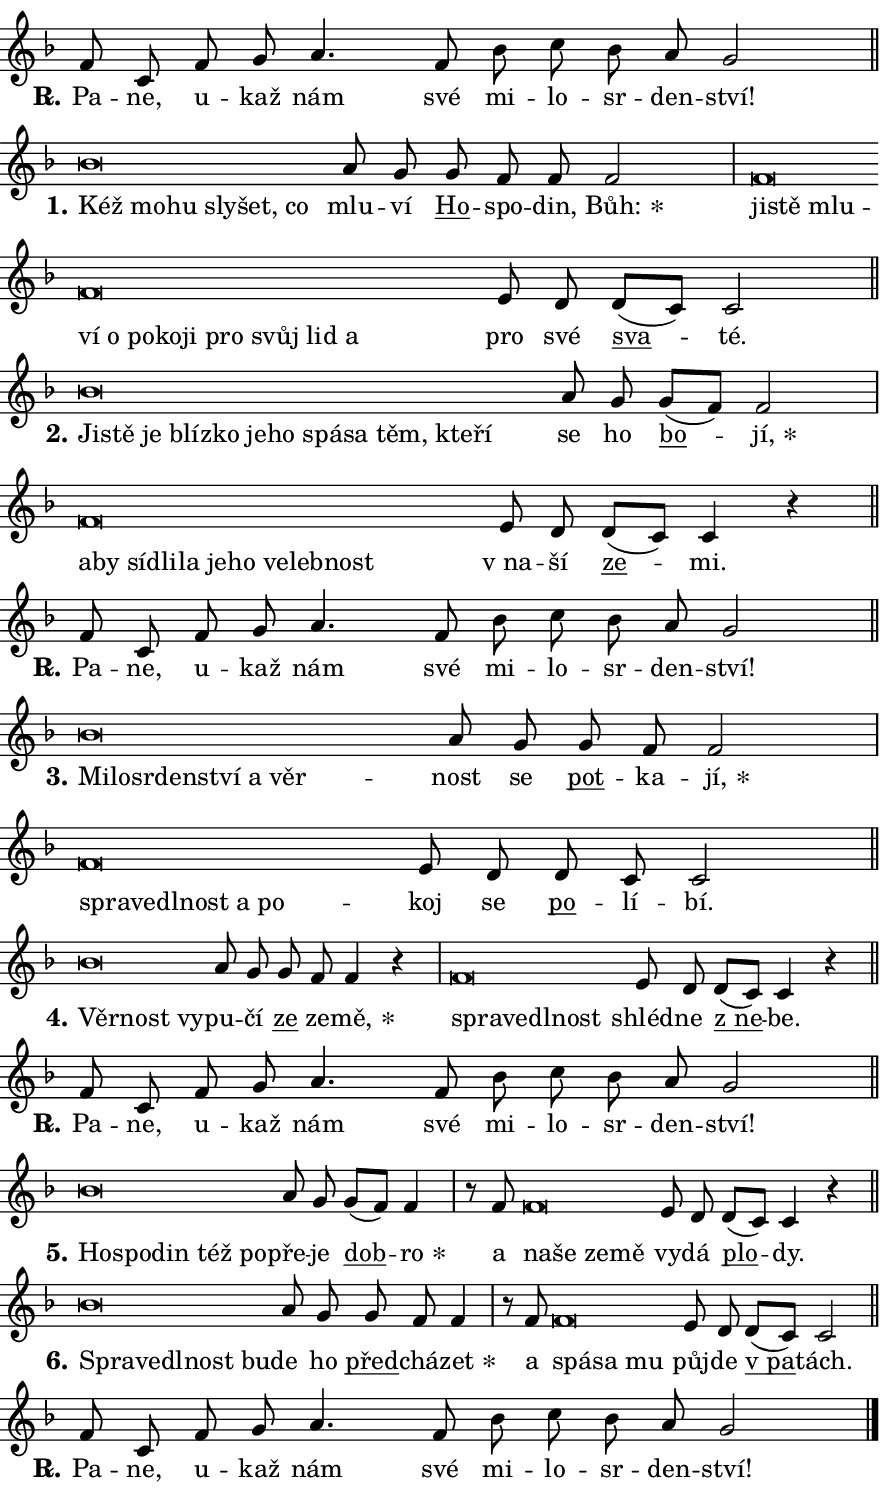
\version "2.24.0"
\header { tagline = "" }
\paper {
  indent = 0\cm
  top-margin = 0\cm
  right-margin = 0.13\cm % to fit lyric hyphens
  bottom-margin = 0\cm
  left-margin = 0\cm
  paper-width = 15\cm
  page-breaking = #ly:one-page-breaking
  system-system-spacing.basic-distance = #11
  score-system-spacing.basic-distance = #11
  ragged-last = ##f
}


%% Author: Thomas Morley
%% https://lists.gnu.org/archive/html/lilypond-user/2020-05/msg00002.html
#(define (line-position grob)
"Returns position of @var[grob} in current system:
   @code{'start}, if at first time-step
   @code{'end}, if at last time-step
   @code{'middle} otherwise
"
  (let* ((col (ly:item-get-column grob))
         (ln (ly:grob-object col 'left-neighbor))
         (rn (ly:grob-object col 'right-neighbor))
         (col-to-check-left (if (ly:grob? ln) ln col))
         (col-to-check-right (if (ly:grob? rn) rn col))
         (break-dir-left
           (and
             (ly:grob-property col-to-check-left 'non-musical #f)
             (ly:item-break-dir col-to-check-left)))
         (break-dir-right
           (and
             (ly:grob-property col-to-check-right 'non-musical #f)
             (ly:item-break-dir col-to-check-right))))
        (cond ((eqv? 1 break-dir-left) 'start)
              ((eqv? -1 break-dir-right) 'end)
              (else 'middle))))

#(define (tranparent-at-line-position vctor)
  (lambda (grob)
  "Relying on @code{line-position} select the relevant enry from @var{vctor}.
Used to determine transparency,"
    (case (line-position grob)
      ((end) (not (vector-ref vctor 0)))
      ((middle) (not (vector-ref vctor 1)))
      ((start) (not (vector-ref vctor 2))))))

noteHeadBreakVisibility =
#(define-music-function (break-visibility)(vector?)
"Makes @code{NoteHead}s transparent relying on @var{break-visibility}"
#{
  \override NoteHead.transparent =
    #(tranparent-at-line-position break-visibility)
#})

#(define delete-ledgers-for-transparent-note-heads
  (lambda (grob)
    "Reads whether a @code{NoteHead} is transparent.
If so this @code{NoteHead} is removed from @code{'note-heads} from
@var{grob}, which is supposed to be @code{LedgerLineSpanner}.
As a result ledgers are not printed for this @code{NoteHead}"
    (let* ((nhds-array (ly:grob-object grob 'note-heads))
           (nhds-list
             (if (ly:grob-array? nhds-array)
                 (ly:grob-array->list nhds-array)
                 '()))
           ;; Relies on the transparent-property being done before
           ;; Staff.LedgerLineSpanner.after-line-breaking is executed.
           ;; This is fragile ...
           (to-keep
             (remove
               (lambda (nhd)
                 (ly:grob-property nhd 'transparent #f))
               nhds-list)))
      ;; TODO find a better method to iterate over grob-arrays, similiar
      ;; to filter/remove etc for lists
      ;; For now rebuilt from scratch
      (set! (ly:grob-object grob 'note-heads)  '())
      (for-each
        (lambda (nhd)
          (ly:pointer-group-interface::add-grob grob 'note-heads nhd))
        to-keep))))

squashNotes = {
  \override NoteHead.X-extent = #'(-0.2 . 0.2)
  \override NoteHead.Y-extent = #'(-0.75 . 0)
  \override NoteHead.stencil =
    #(lambda (grob)
       (let ((pos (ly:grob-property grob 'staff-position)))
         (begin
           (if (< pos -7) (display "ERROR: Lower brevis then expected\n") (display ""))
           (if (<= pos -6) ly:text-interface::print ly:note-head::print))))
}
unSquashNotes = {
  \revert NoteHead.X-extent
  \revert NoteHead.Y-extent
  \revert NoteHead.stencil
}

hideNotes = \noteHeadBreakVisibility #begin-of-line-visible
unHideNotes = \noteHeadBreakVisibility #all-visible

% work-around for resetting accidentals
% https://lilypond.org/doc/v2.23/Documentation/notation/displaying-rhythms#unmetered-music
cadenzaMeasure = {
  \cadenzaOff
  \partial 1024 s1024
  \cadenzaOn
}

#(define-markup-command (accent layout props text) (markup?)
  "Underline accented syllable"
  (interpret-markup layout props
    #{\markup \override #'(offset . 4.3) \underline { #text }#}))

responsum = \markup \concat {
  "R" \hspace #-1.05 \path #0.1 #'((moveto 0 0.07) (lineto 0.9 0.8)) \hspace #0.05 "."
}

spaceSize = #0.6828661417322834 % exact space size for TeX Gyre Schola

\layout {
  \context {
    \Staff
    \remove "Time_signature_engraver"
    \override LedgerLineSpanner.after-line-breaking = #delete-ledgers-for-transparent-note-heads
  }
  \context {
    \Lyrics {
      \override LyricSpace.minimum-distance = \spaceSize
      \override LyricText.font-name = #"TeX Gyre Schola"
      \override LyricText.font-size = 1
      \override StanzaNumber.font-name = #"TeX Gyre Schola Bold"
      \override StanzaNumber.font-size = 1
    }
  }
  \context {
    \Score 
    \override NoteHead.text =
      #(lambda (grob) 
        (let ((pos (ly:grob-property grob 'staff-position)))
          #{\markup {
            \combine
              \halign #-0.55 \raise #(if (= pos -6) 0 0.5) \override #'(thickness . 2) \draw-line #'(3.2 . 0)
              \musicglyph "noteheads.sM1"
          }#}))
  }
}

% magnetic-lyrics.ily
%
%   written by
%     Jean Abou Samra <jean@abou-samra.fr>
%     Werner Lemberg <wl@gnu.org>
%
%   adapted by
%     Jiri Hon <jiri.hon@gmail.com>
%
% Version 2022-Apr-15

% https://www.mail-archive.com/lilypond-user@gnu.org/msg149350.html

#(define (Left_hyphen_pointer_engraver context)
   "Collect syllable-hyphen-syllable occurrences in lyrics and store
them in properties.  This engraver only looks to the left.  For
example, if the lyrics input is @code{foo -- bar}, it does the
following.

@itemize @bullet
@item
Set the @code{text} property of the @code{LyricHyphen} grob between
@q{foo} and @q{bar} to @code{foo}.

@item
Set the @code{left-hyphen} property of the @code{LyricText} grob with
text @q{foo} to the @code{LyricHyphen} grob between @q{foo} and
@q{bar}.
@end itemize

Use this auxiliary engraver in combination with the
@code{lyric-@/text::@/apply-@/magnetic-@/offset!} hook."
   (let ((hyphen #f)
         (text #f))
     (make-engraver
      (acknowledgers
       ((lyric-syllable-interface engraver grob source-engraver)
        (set! text grob)))
      (end-acknowledgers
       ((lyric-hyphen-interface engraver grob source-engraver)
        ;(when (not (grob::has-interface grob 'lyric-space-interface))
          (set! hyphen grob)));)
      ((stop-translation-timestep engraver)
       (when (and text hyphen)
         (ly:grob-set-object! text 'left-hyphen hyphen))
       (set! text #f)
       (set! hyphen #f)))))

#(define (lyric-text::apply-magnetic-offset! grob)
   "If the space between two syllables is less than the value in
property @code{LyricText@/.details@/.squash-threshold}, move the right
syllable to the left so that it gets concatenated with the left
syllable.

Use this function as a hook for
@code{LyricText@/.after-@/line-@/breaking} if the
@code{Left_@/hyphen_@/pointer_@/engraver} is active."
   (let ((hyphen (ly:grob-object grob 'left-hyphen #f)))
     (when hyphen
       (let ((left-text (ly:spanner-bound hyphen LEFT)))
         (when (grob::has-interface left-text 'lyric-syllable-interface)
           (let* ((common (ly:grob-common-refpoint grob left-text X))
                  (this-x-ext (ly:grob-extent grob common X))
                  (left-x-ext
                   (begin
                     ;; Trigger magnetism for left-text.
                     (ly:grob-property left-text 'after-line-breaking)
                     (ly:grob-extent left-text common X)))
                  ;; `delta` is the gap width between two syllables.
                  (delta (- (interval-start this-x-ext)
                            (interval-end left-x-ext)))
                  (details (ly:grob-property grob 'details))
                  (threshold (assoc-get 'squash-threshold details 0.2)))
             (when (< delta threshold)
               (let* (;; We have to manipulate the input text so that
                      ;; ligatures crossing syllable boundaries are not
                      ;; disabled.  For languages based on the Latin
                      ;; script this is essentially a beautification.
                      ;; However, for non-Western scripts it can be a
                      ;; necessity.
                      (lt (ly:grob-property left-text 'text))
                      (rt (ly:grob-property grob 'text))
                      (is-space (grob::has-interface hyphen 'lyric-space-interface))
                      (space (if is-space " " ""))
                      (extra-delta (if is-space spaceSize 0))
                      ;; Append new syllable.
                      (ltrt-space (if (and (string? lt) (string? rt))
                                (string-append lt space rt)
                                (make-concat-markup (list lt space rt))))
                      ;; Right-align `ltrt` to the right side.
                      (ltrt-space-markup (grob-interpret-markup
                               grob
                               (make-translate-markup
                                (cons (interval-length this-x-ext) 0)
                                (make-right-align-markup ltrt-space)))))
                 (begin
                   ;; Don't print `left-text`.
                   (ly:grob-set-property! left-text 'stencil #f)
                   ;; Set text and stencil (which holds all collected
                   ;; syllables so far) and shift it to the left.
                   (ly:grob-set-property! grob 'text ltrt-space)
                   (ly:grob-set-property! grob 'stencil ltrt-space-markup)
                   (ly:grob-translate-axis! grob (- (- delta extra-delta)) X))))))))))


#(define (lyric-hyphen::displace-bounds-first grob)
   ;; Make very sure this callback isn't triggered too early.
   (let ((left (ly:spanner-bound grob LEFT))
         (right (ly:spanner-bound grob RIGHT)))
     (ly:grob-property left 'after-line-breaking)
     (ly:grob-property right 'after-line-breaking)
     (ly:lyric-hyphen::print grob)))

squashThreshold = #0.4

\layout {
  \context {
    \Lyrics
    \consists #Left_hyphen_pointer_engraver
    \override LyricText.after-line-breaking =
      #lyric-text::apply-magnetic-offset!
    \override LyricHyphen.stencil = #lyric-hyphen::displace-bounds-first
    \override LyricText.details.squash-threshold = \squashThreshold
    \override LyricHyphen.minimum-distance = 0
    \override LyricHyphen.minimum-length = \squashThreshold
  }
}

squashText = \override LyricText.details.squash-threshold = 9999
unSquashText = \override LyricText.details.squash-threshold = \squashThreshold

leftText = \override LyricText.self-alignment-X = #LEFT
unLeftText = \revert LyricText.self-alignment-X

starOffset = #(lambda (grob) 
                (let ((x_offset (ly:self-alignment-interface::aligned-on-x-parent grob)))
                  (if (= x_offset 0) 0 (+ x_offset 1.2))))

star = #(define-music-function (syllable)(string?)
"Append star separator at the end of a syllable"
#{
  \once \override LyricText.X-offset = #starOffset
  \lyricmode { \markup {
    #syllable
    \override #'((font-name . "TeX Gyre Schola Bold")) \hspace #0.2 \lower #0.65 \larger "*"
  } }
#})

starAccent = #(define-music-function (syllable)(string?)
"Append star separator at the end of a syllable and make accent"
#{
  \once \override LyricText.X-offset = #starOffset
  \lyricmode { \markup {
    \accent #syllable
    \override #'((font-name . "TeX Gyre Schola Bold")) \hspace #0.2 \lower #0.65 \larger "*"
  } }
#})

breath = #(define-music-function (syllable)(string?)
"Append breathing indicator at the end of a syllable"
#{
  \lyricmode { \markup { #syllable "+" } }
#})

optionalBreath = #(define-music-function (syllable)(string?)
"Append optional breathing indicator at the end of a syllable"
#{
  \lyricmode { \markup { #syllable "(+)" } }
#})


\score {
    <<
        \new Voice = "melody" { \cadenzaOn \key f \major \relative { f'8 c f g a4. f8 \bar "" bes c bes a g2 \cadenzaMeasure \bar "||" \break } }
        \new Lyrics \lyricsto "melody" { \lyricmode { \set stanza = \responsum
Pa -- ne, u -- kaž nám své mi -- lo -- sr -- den -- ství! } }
    >>
    \layout {}
}

\score {
    <<
        \new Voice = "melody" { \cadenzaOn \key f \major \relative { \squashNotes bes'\breve*1/16 \hideNotes \breve*1/16 \bar "" \breve*1/16 \bar "" \breve*1/16 \bar "" \breve*1/16 \breve*1/16 \bar "" \unHideNotes \unSquashNotes a8 g \bar "" g f f f2 \cadenzaMeasure \bar "|" \squashNotes f\breve*1/16 \hideNotes \breve*1/16 \bar "" \breve*1/16 \bar "" \breve*1/16 \bar "" \breve*1/16 \bar "" \breve*1/16 \bar "" \breve*1/16 \bar "" \breve*1/16 \bar "" \breve*1/16 \bar "" \breve*1/16 \bar "" \breve*1/16 \breve*1/16 \bar "" \unHideNotes \unSquashNotes e8 d \bar "" d[( c)] c2 \cadenzaMeasure \bar "||" \break } }
        \new Lyrics \lyricsto "melody" { \lyricmode { \set stanza = "1."
\leftText Kéž \squashText mo -- hu sly -- šet, co \unLeftText \unSquashText mlu -- ví \markup \accent Ho -- spo -- din, \star Bůh: \leftText ji -- \squashText stě mlu -- ví o po -- ko -- ji pro svůj lid a \unLeftText \unSquashText pro své \markup \accent sva -- té. } }
    >>
    \layout {}
}

\score {
    <<
        \new Voice = "melody" { \cadenzaOn \key f \major \relative { \squashNotes bes'\breve*1/16 \hideNotes \breve*1/16 \bar "" \breve*1/16 \bar "" \breve*1/16 \bar "" \breve*1/16 \bar "" \breve*1/16 \bar "" \breve*1/16 \bar "" \breve*1/16 \bar "" \breve*1/16 \bar "" \breve*1/16 \bar "" \breve*1/16 \breve*1/16 \bar "" \unHideNotes \unSquashNotes a8 g \bar "" g[( f)] f2 \cadenzaMeasure \bar "|" \squashNotes f\breve*1/16 \hideNotes \breve*1/16 \bar "" \breve*1/16 \bar "" \breve*1/16 \bar "" \breve*1/16 \bar "" \breve*1/16 \bar "" \breve*1/16 \bar "" \breve*1/16 \bar "" \breve*1/16 \breve*1/16 \bar "" \unHideNotes \unSquashNotes e8 d \bar "" d[( c)] c4 r \cadenzaMeasure \bar "||" \break } }
        \new Lyrics \lyricsto "melody" { \lyricmode { \set stanza = "2."
\leftText Ji -- \squashText stě je blíz -- ko je -- ho spá -- sa těm, kte -- ří \unLeftText \unSquashText se ho \markup \accent bo -- \star jí, \leftText a -- \squashText by sí -- dli -- la je -- ho ve -- leb -- nost \unLeftText \unSquashText "v na" -- ší \markup \accent ze -- mi. } }
    >>
    \layout {}
}

\score {
    <<
        \new Voice = "melody" { \cadenzaOn \key f \major \relative { f'8 c f g a4. f8 \bar "" bes c bes a g2 \cadenzaMeasure \bar "||" \break } }
        \new Lyrics \lyricsto "melody" { \lyricmode { \set stanza = \responsum
Pa -- ne, u -- kaž nám své mi -- lo -- sr -- den -- ství! } }
    >>
    \layout {}
}

\score {
    <<
        \new Voice = "melody" { \cadenzaOn \key f \major \relative { \squashNotes bes'\breve*1/16 \hideNotes \breve*1/16 \bar "" \breve*1/16 \bar "" \breve*1/16 \bar "" \breve*1/16 \bar "" \breve*1/16 \breve*1/16 \bar "" \unHideNotes \unSquashNotes a8 g \bar "" g f f2 \cadenzaMeasure \bar "|" \squashNotes f\breve*1/16 \hideNotes \breve*1/16 \bar "" \breve*1/16 \bar "" \breve*1/16 \bar "" \breve*1/16 \breve*1/16 \bar "" \unHideNotes \unSquashNotes e8 d \bar "" d c c2 \cadenzaMeasure \bar "||" \break } }
        \new Lyrics \lyricsto "melody" { \lyricmode { \set stanza = "3."
\leftText Mi -- \squashText lo -- sr -- den -- ství a věr -- \unLeftText \unSquashText nost se \markup \accent pot -- ka -- \star jí, \leftText spra -- \squashText ve -- dl -- nost a po -- \unLeftText \unSquashText koj se \markup \accent po -- lí -- bí. } }
    >>
    \layout {}
}

\score {
    <<
        \new Voice = "melody" { \cadenzaOn \key f \major \relative { \squashNotes bes'\breve*1/16 \hideNotes \breve*1/16 \breve*1/16 \bar "" \unHideNotes \unSquashNotes a8 g \bar "" g f f4 r \cadenzaMeasure \bar "|" \squashNotes f\breve*1/16 \hideNotes \breve*1/16 \bar "" \breve*1/16 \breve*1/16 \bar "" \unHideNotes \unSquashNotes e8 d \bar "" d[( c)] c4 r \cadenzaMeasure \bar "||" \break } }
        \new Lyrics \lyricsto "melody" { \lyricmode { \set stanza = "4."
\leftText Věr -- \squashText nost vy -- \unLeftText \unSquashText pu -- čí \markup \accent ze ze -- \star mě, \leftText spra -- \squashText ve -- dl -- nost \unLeftText \unSquashText shléd -- ne \markup \accent "z ne" -- be. } }
    >>
    \layout {}
}

\score {
    <<
        \new Voice = "melody" { \cadenzaOn \key f \major \relative { f'8 c f g a4. f8 \bar "" bes c bes a g2 \cadenzaMeasure \bar "||" \break } }
        \new Lyrics \lyricsto "melody" { \lyricmode { \set stanza = \responsum
Pa -- ne, u -- kaž nám své mi -- lo -- sr -- den -- ství! } }
    >>
    \layout {}
}

\score {
    <<
        \new Voice = "melody" { \cadenzaOn \key f \major \relative { \squashNotes bes'\breve*1/16 \hideNotes \breve*1/16 \bar "" \breve*1/16 \bar "" \breve*1/16 \breve*1/16 \bar "" \unHideNotes \unSquashNotes a8 g \bar "" g[( f)] f4 \cadenzaMeasure \bar "|" r8 f8 \squashNotes f\breve*1/16 \hideNotes \breve*1/16 \bar "" \breve*1/16 \breve*1/16 \bar "" \unHideNotes \unSquashNotes e8 d \bar "" d[( c)] c4 r \cadenzaMeasure \bar "||" \break } }
        \new Lyrics \lyricsto "melody" { \lyricmode { \set stanza = "5."
\leftText Ho -- \squashText spo -- din též po -- \unLeftText \unSquashText pře -- je \markup \accent dob -- \star ro a \leftText na -- \squashText še ze -- mě \unLeftText \unSquashText vy -- dá \markup \accent plo -- dy. } }
    >>
    \layout {}
}

\score {
    <<
        \new Voice = "melody" { \cadenzaOn \key f \major \relative { \squashNotes bes'\breve*1/16 \hideNotes \breve*1/16 \bar "" \breve*1/16 \bar "" \breve*1/16 \breve*1/16 \bar "" \unHideNotes \unSquashNotes a8 g \bar "" g f f4 \cadenzaMeasure \bar "|" r8 f8 \squashNotes f\breve*1/16 \hideNotes \breve*1/16 \breve*1/16 \bar "" \unHideNotes \unSquashNotes e8 d \bar "" d[( c)] c2 \cadenzaMeasure \bar "||" \break } }
        \new Lyrics \lyricsto "melody" { \lyricmode { \set stanza = "6."
\leftText Spra -- \squashText ve -- dl -- nost bu -- \unLeftText \unSquashText de ho \markup \accent před -- chá -- \star zet a \leftText spá -- \squashText sa mu \unLeftText \unSquashText půj -- de \markup \accent "v pa" -- tách. } }
    >>
    \layout {}
}

\score {
    <<
        \new Voice = "melody" { \cadenzaOn \key f \major \relative { f'8 c f g a4. f8 \bar "" bes c bes a g2 \cadenzaMeasure \bar "||" \break } \bar "|." }
        \new Lyrics \lyricsto "melody" { \lyricmode { \set stanza = \responsum
Pa -- ne, u -- kaž nám své mi -- lo -- sr -- den -- ství! } }
    >>
    \layout {}
}
